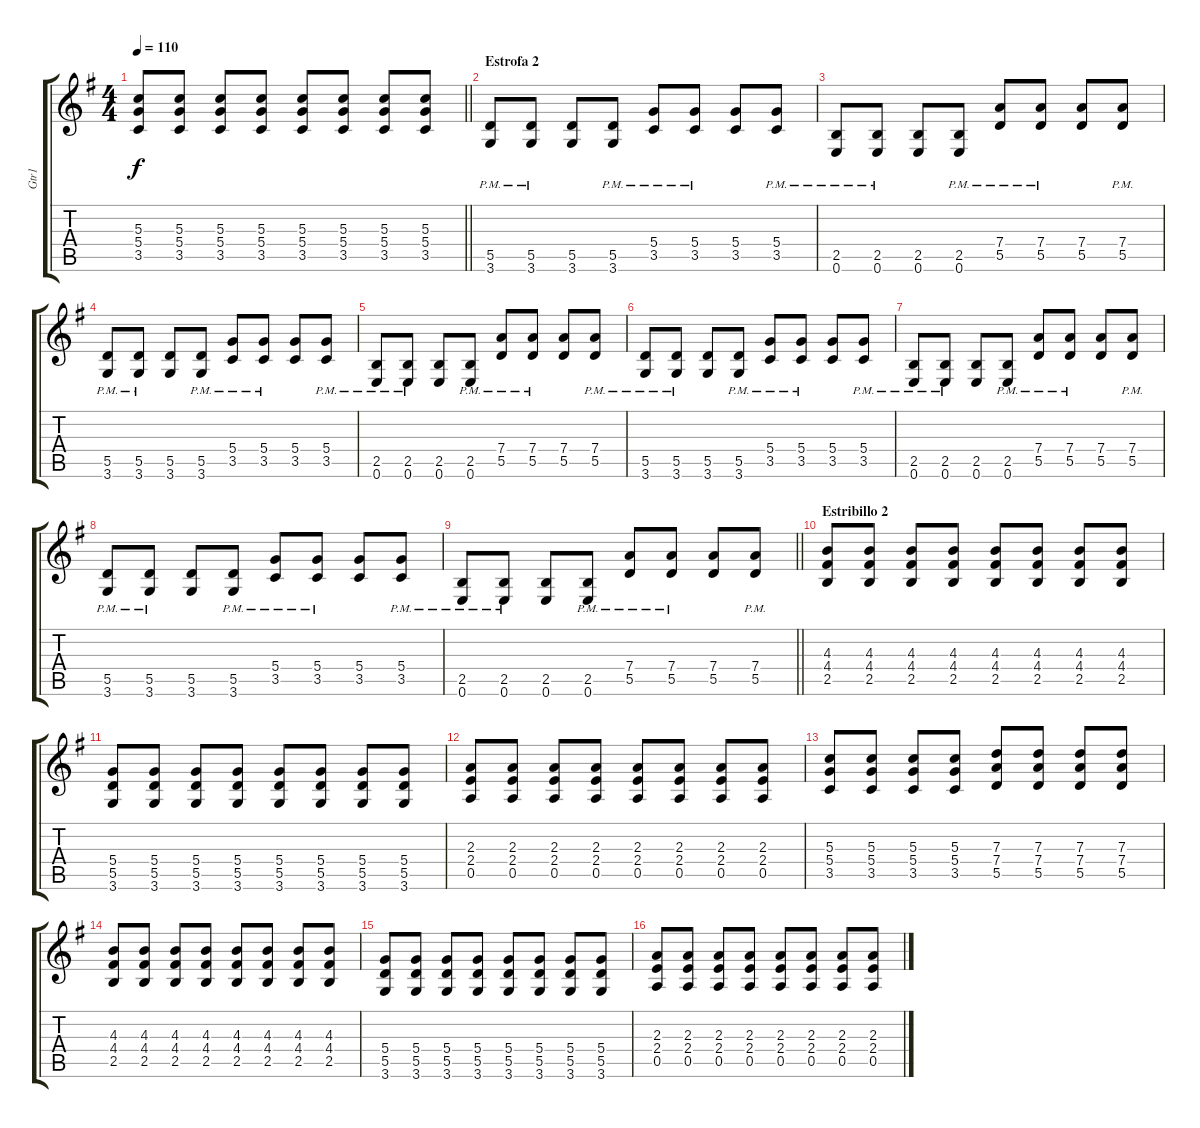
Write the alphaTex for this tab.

\track ("Gtr1" "Gtr1") {instrument overdrivenguitar}
\staff {score tabs}
\tuning (E4 B3 G3 D3 A2 E2) {hide}
\ts (4 4)
\tempo 110
\clef g2
\barLineRight lightlight
\ks g
(5.3 5.4 3.5).8{dy f} (5.3 5.4 3.5).8 (5.3 5.4 3.5).8 (5.3 5.4 3.5).8 (5.3 5.4 3.5).8 (5.3 5.4 3.5).8 (5.3 5.4 3.5).8 (5.3 5.4 3.5).8 |
\section ("" "Estrofa 2")
(5.5{pm} 3.6{pm}).8 (5.5{pm} 3.6{pm}).8 (5.5 3.6).8 (5.5{pm} 3.6{pm}).8 (5.4{pm} 3.5{pm}).8 (5.4{pm} 3.5{pm}).8 (5.4 3.5).8 (5.4{pm} 3.5{pm}).8 |
(2.5{pm} 0.6{pm}).8 (2.5{pm} 0.6{pm}).8 (2.5 0.6).8 (2.5{pm} 0.6{pm}).8 (7.4{pm} 5.5{pm}).8 (7.4{pm} 5.5{pm}).8 (7.4 5.5).8 (7.4{pm} 5.5{pm}).8 |
(5.5{pm} 3.6{pm}).8 (5.5{pm} 3.6{pm}).8 (5.5 3.6).8 (5.5{pm} 3.6{pm}).8 (5.4{pm} 3.5{pm}).8 (5.4{pm} 3.5{pm}).8 (5.4 3.5).8 (5.4{pm} 3.5{pm}).8 |
(2.5{pm} 0.6{pm}).8 (2.5{pm} 0.6{pm}).8 (2.5 0.6).8 (2.5{pm} 0.6{pm}).8 (7.4{pm} 5.5{pm}).8 (7.4{pm} 5.5{pm}).8 (7.4 5.5).8 (7.4{pm} 5.5{pm}).8 |
(5.5{pm} 3.6{pm}).8 (5.5{pm} 3.6{pm}).8 (5.5 3.6).8 (5.5{pm} 3.6{pm}).8 (5.4{pm} 3.5{pm}).8 (5.4{pm} 3.5{pm}).8 (5.4 3.5).8 (5.4{pm} 3.5{pm}).8 |
(2.5{pm} 0.6{pm}).8 (2.5{pm} 0.6{pm}).8 (2.5 0.6).8 (2.5{pm} 0.6{pm}).8 (7.4{pm} 5.5{pm}).8 (7.4{pm} 5.5{pm}).8 (7.4 5.5).8 (7.4{pm} 5.5{pm}).8 |
(5.5{pm} 3.6{pm}).8 (5.5{pm} 3.6{pm}).8 (5.5 3.6).8 (5.5{pm} 3.6{pm}).8 (5.4{pm} 3.5{pm}).8 (5.4{pm} 3.5{pm}).8 (5.4 3.5).8 (5.4{pm} 3.5{pm}).8 |
\barLineRight lightlight
(2.5{pm} 0.6{pm}).8 (2.5{pm} 0.6{pm}).8 (2.5 0.6).8 (2.5{pm} 0.6{pm}).8 (7.4{pm} 5.5{pm}).8 (7.4{pm} 5.5{pm}).8 (7.4 5.5).8 (7.4{pm} 5.5{pm}).8 |
\section ("" "Estribillo 2")
(4.3 4.4 2.5).8 (4.3 4.4 2.5).8 (4.3 4.4 2.5).8 (4.3 4.4 2.5).8 (4.3 4.4 2.5).8 (4.3 4.4 2.5).8 (4.3 4.4 2.5).8 (4.3 4.4 2.5).8 |
(5.4 5.5 3.6).8 (5.4 5.5 3.6).8 (5.4 5.5 3.6).8 (5.4 5.5 3.6).8 (5.4 5.5 3.6).8 (5.4 5.5 3.6).8 (5.4 5.5 3.6).8 (5.4 5.5 3.6).8 |
(2.3 2.4 0.5).8 (2.3 2.4 0.5).8 (2.3 2.4 0.5).8 (2.3 2.4 0.5).8 (2.3 2.4 0.5).8 (2.3 2.4 0.5).8 (2.3 2.4 0.5).8 (2.3 2.4 0.5).8 |
(5.3 5.4 3.5).8 (5.3 5.4 3.5).8 (5.3 5.4 3.5).8 (5.3 5.4 3.5).8 (7.3 7.4 5.5).8 (7.3 7.4 5.5).8 (7.3 7.4 5.5).8 (7.3 7.4 5.5).8 |
(4.3 4.4 2.5).8 (4.3 4.4 2.5).8 (4.3 4.4 2.5).8 (4.3 4.4 2.5).8 (4.3 4.4 2.5).8 (4.3 4.4 2.5).8 (4.3 4.4 2.5).8 (4.3 4.4 2.5).8 |
(5.4 5.5 3.6).8 (5.4 5.5 3.6).8 (5.4 5.5 3.6).8 (5.4 5.5 3.6).8 (5.4 5.5 3.6).8 (5.4 5.5 3.6).8 (5.4 5.5 3.6).8 (5.4 5.5 3.6).8 |
(2.3 2.4 0.5).8 (2.3 2.4 0.5).8 (2.3 2.4 0.5).8 (2.3 2.4 0.5).8 (2.3 2.4 0.5).8 (2.3 2.4 0.5).8 (2.3 2.4 0.5).8 (2.3 2.4 0.5).8
